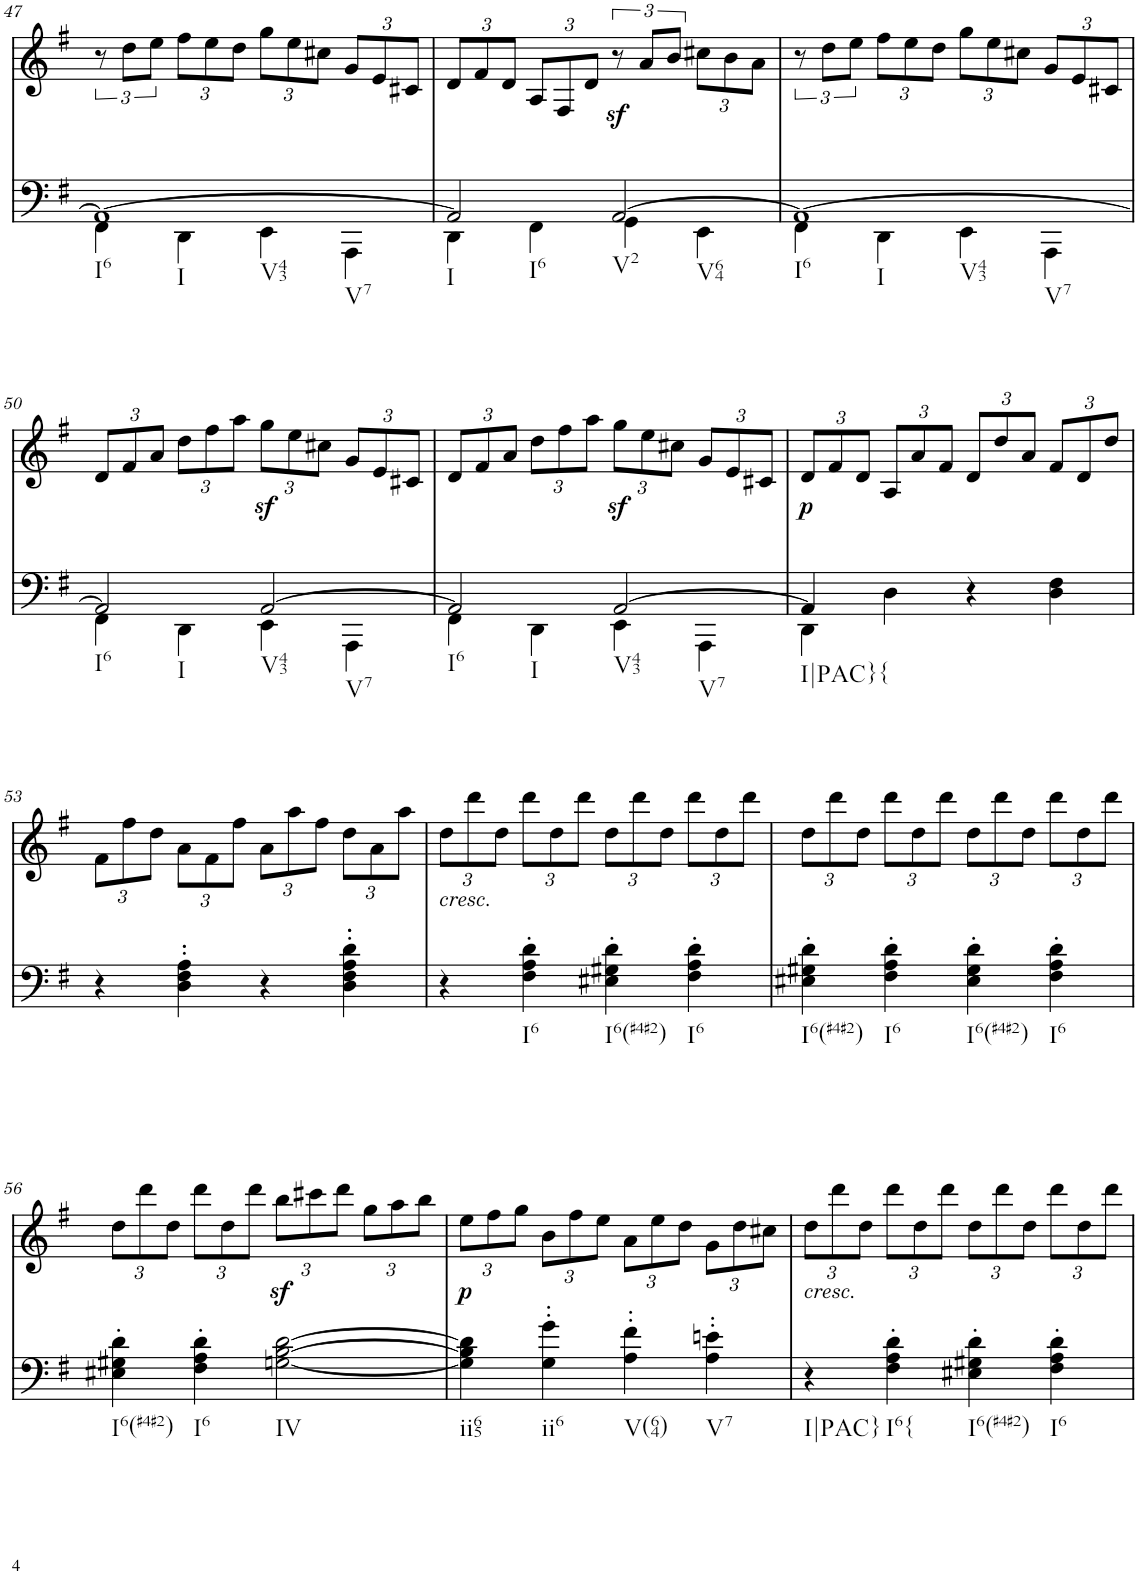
**kern	**kern	**text	**dynam
*part2	*part1	*part1	*part1
*staff2	*staff1	*staff1	*staff1
*I"piano	*I"piano	*	*
*I'Pno	*I'Pno	*	*
!!LO:PB:g=z
*clefF4	*clefG2	*	*
*k[f#]	*k[f#]	*	*
*G:	*G:	*	*
*M2/2	*M2/2	*	*
*met(c|)	*met(c|)	*	*
=47	=47	=47	=47
*^	*	*	*
!LO:TX:b:t=I6	!	!	!	!
!LO:TX:b:t=I	!	!	!	!
!LO:TX:b:t=V43	!	!	!	!
!LO:TX:b:t=V7	!	!	!	!
1AA_	4FF#\	12r	.	.
.	.	12dd\L	.	.
.	.	12ee\J	.	.
*	*	*Xbrackettup	*	*
.	4DD\	12ff#\L	.	.
.	.	12ee\	.	.
.	.	12dd\J	.	.
.	4EE\	12gg\L	.	.
.	.	12ee\	.	.
.	.	12cc#X\J	.	.
.	4AAA\	12g/L	.	.
.	.	12e/	.	.
.	.	12c#X/J	.	.
=48	=48	=48	=48	=48
!LO:TX:b:t=I	!	!	!	!
!LO:TX:b:t=I6	!	!	!	!
2AA/]	4DD\	12d/L	.	.
.	.	12f#/	.	.
.	.	12d/J	.	.
.	4FF#\	12A/L	.	.
.	.	12F#/	.	.
.	.	12d/J	.	.
*	*	*brackettup	*	*
!LO:TX:b:t=V2	!	!	!	!
!LO:TX:b:t=V64	!	!	!	!
!	!	!	!LO:LY:b	!LO:DY:b
[2AA/	4GG\	12r	sf	sf
.	.	12a/L	.	.
.	.	12b/J	.	.
*	*	*Xbrackettup	*	*
.	4EE\	12cc#X\L	.	.
.	.	12b\	.	.
.	.	12a\J	.	.
=49	=49	=49	=49	=49
*	*	*brackettup	*	*
!LO:TX:b:t=I6	!	!	!	!
!LO:TX:b:t=I	!	!	!	!
!LO:TX:b:t=V43	!	!	!	!
!LO:TX:b:t=V7	!	!	!	!
1AA_	4FF#\	12r	.	.
.	.	12dd\L	.	.
.	.	12ee\J	.	.
*	*	*Xbrackettup	*	*
.	4DD\	12ff#\L	.	.
.	.	12ee\	.	.
.	.	12dd\J	.	.
.	4EE\	12gg\L	.	.
.	.	12ee\	.	.
.	.	12cc#X\J	.	.
.	4AAA\	12g/L	.	.
.	.	12e/	.	.
.	.	12c#X/J	.	.
!!LO:LB:g=z
=50	=50	=50	=50	=50
!LO:TX:b:t=I6	!	!	!	!
!LO:TX:b:t=I	!	!	!	!
2AA/]	4FF#\	12d/L	.	.
.	.	12f#/	.	.
.	.	12a/J	.	.
.	4DD\	12dd\L	.	.
.	.	12ff#\	.	.
.	.	12aa\J	.	.
!LO:TX:b:t=V43	!	!	!	!
!LO:TX:b:t=V7	!	!	!	!
[2AA/	4EE\	12ggz<\L	.	.
.	.	12ee\	.	.
.	.	12cc#X\J	.	.
.	4AAA\	12g/L	.	.
.	.	12e/	.	.
.	.	12c#X/J	.	.
=51	=51	=51	=51	=51
!LO:TX:b:t=I6	!	!	!	!
!LO:TX:b:t=I	!	!	!	!
2AA/]	4FF#\	12d/L	.	.
.	.	12f#/	.	.
.	.	12a/J	.	.
.	4DD\	12dd\L	.	.
.	.	12ff#\	.	.
.	.	12aa\J	.	.
!LO:TX:b:t=V43	!	!	!	!
!LO:TX:b:t=V7	!	!	!	!
[2AA/	4EE\	12ggz<\L	.	.
.	.	12ee\	.	.
.	.	12cc#X\J	.	.
.	4AAA\	12g/L	.	.
.	.	12e/	.	.
.	.	12c#X/J	.	.
=52	=52	=52	=52	=52
!LO:TX:b:t=I|PAC}{	!	!	!	!
!	!	!	!LO:LY:b	!LO:DY:b
4AA/]	4DD\	12d/L	p	p
.	.	12f#/	.	.
.	.	12d/J	.	.
4D\	2.ryy	12A/L	.	.
.	.	12a/	.	.
.	.	12f#/J	.	.
4r	.	12d/L	.	.
.	.	12dd/	.	.
.	.	12a/J	.	.
4D\ 4F#\	.	12f#/L	.	.
.	.	12d/	.	.
.	.	12dd/J	.	.
*v	*v	*	*	*
!!LO:LB:g=z
=53	=53	=53	=53
4r	12f#\L	.	.
.	12ff#\	.	.
.	12dd\J	.	.
4D\' 4F#\' 4A\'	12a\L	.	.
.	12f#\	.	.
.	12ff#\J	.	.
4r	12a\L	.	.
.	12aa\	.	.
.	12ff#\J	.	.
4D\' 4F#\' 4A\' 4d\'	12dd\L	.	.
.	12a\	.	.
.	12aa\J	.	.
=54	=54	=54	=54
!	!LO:TX:b:i:t=cresc.	!	!
!	!	!LO:LY:b	!
4r	12dd\L	<	.
.	12ddd\	.	.
.	12dd\J	.	.
!LO:TX:b:t=I6	!	!	!
4F#\' 4A\' 4d\'	12ddd\L	.	.
.	12dd\	.	.
.	12ddd\J	.	.
!LO:TX:b:t=I6(#4#2)	!	!	!
4E#X\' 4G#X\' 4d\'	12dd\L	.	.
.	12ddd\	.	.
.	12dd\J	.	.
!LO:TX:b:t=I6	!	!	!
4F#\' 4A\' 4d\'	12ddd\L	.	.
.	12dd\	.	.
.	12ddd\J	.	.
=55	=55	=55	=55
!LO:TX:b:t=I6(#4#2)	!	!	!
4E#X\' 4G#X\' 4d\'	12dd\L	.	.
.	12ddd\	.	.
.	12dd\J	.	.
!LO:TX:b:t=I6	!	!	!
4F#\' 4A\' 4d\'	12ddd\L	.	.
.	12dd\	.	.
.	12ddd\J	.	.
!LO:TX:b:t=I6(#4#2)	!	!	!
4E#\' 4G#\' 4d\'	12dd\L	.	.
.	12ddd\	.	.
.	12dd\J	.	.
!LO:TX:b:t=I6	!	!	!
4F#\' 4A\' 4d\'	12ddd\L	.	.
.	12dd\	.	.
.	12ddd\J	.	.
!!LO:LB:g=z
=56	=56	=56	=56
!LO:TX:b:t=I6(#4#2)	!	!	!
4E#X\' 4G#X\' 4d\'	12dd\L	.	.
.	12ddd\	.	.
.	12dd\J	.	.
!LO:TX:b:t=I6	!	!	!
4F#\' 4A\' 4d\'	12ddd\L	.	.
.	12dd\	.	.
.	12ddd\J	.	.
!LO:TX:b:t=IV	!	!	!
!	!	!LO:LY:b	!
[2Gn\ [2B\ [2d\	12bbz<\L	sf	.
.	12ccc#X\	.	.
.	12ddd\J	.	.
.	12gg\L	.	.
.	12aa\	.	.
.	12bb\J	.	.
=57	=57	=57	=57
!LO:TX:b:t=ii65	!	!	!
!	!	!LO:LY:b	!LO:DY:b
4G\] 4B\] 4d\]	12ee\L	p	p
.	12ff#\	.	.
.	12gg\J	.	.
!LO:TX:b:t=ii6	!	!	!
4G\' 4g\'	12b\L	.	.
.	12ff#\	.	.
.	12ee\J	.	.
!LO:TX:b:t=V(64)	!	!	!
4A\' 4f#\'	12a\L	.	.
.	12ee\	.	.
.	12dd\J	.	.
!LO:TX:b:t=V7	!	!	!
4A\' 4en\'	12g\L	.	.
.	12dd\	.	.
.	12cc#X\J	.	.
=58	=58	=58	=58
!	!LO:TX:b:i:t=cresc.	!	!
!LO:TX:b:t=I|PAC}	!	!	!
!	!	!LO:LY:b	!
4r	12dd\L	>	.
.	12ddd\	.	.
.	12dd\J	.	.
!LO:TX:b:t=I6{	!	!	!
4F#\' 4A\' 4d\'	12ddd\L	.	.
.	12dd\	.	.
.	12ddd\J	.	.
!LO:TX:b:t=I6(#4#2)	!	!	!
4E#X\' 4G#X\' 4d\'	12dd\L	.	.
.	12ddd\	.	.
.	12dd\J	.	.
!LO:TX:b:t=I6	!	!	!
4F#\' 4A\' 4d\'	12ddd\L	.	.
.	12dd\	.	.
.	12ddd\J	.	.
=	=	=	=
*-	*-	*-	*-
